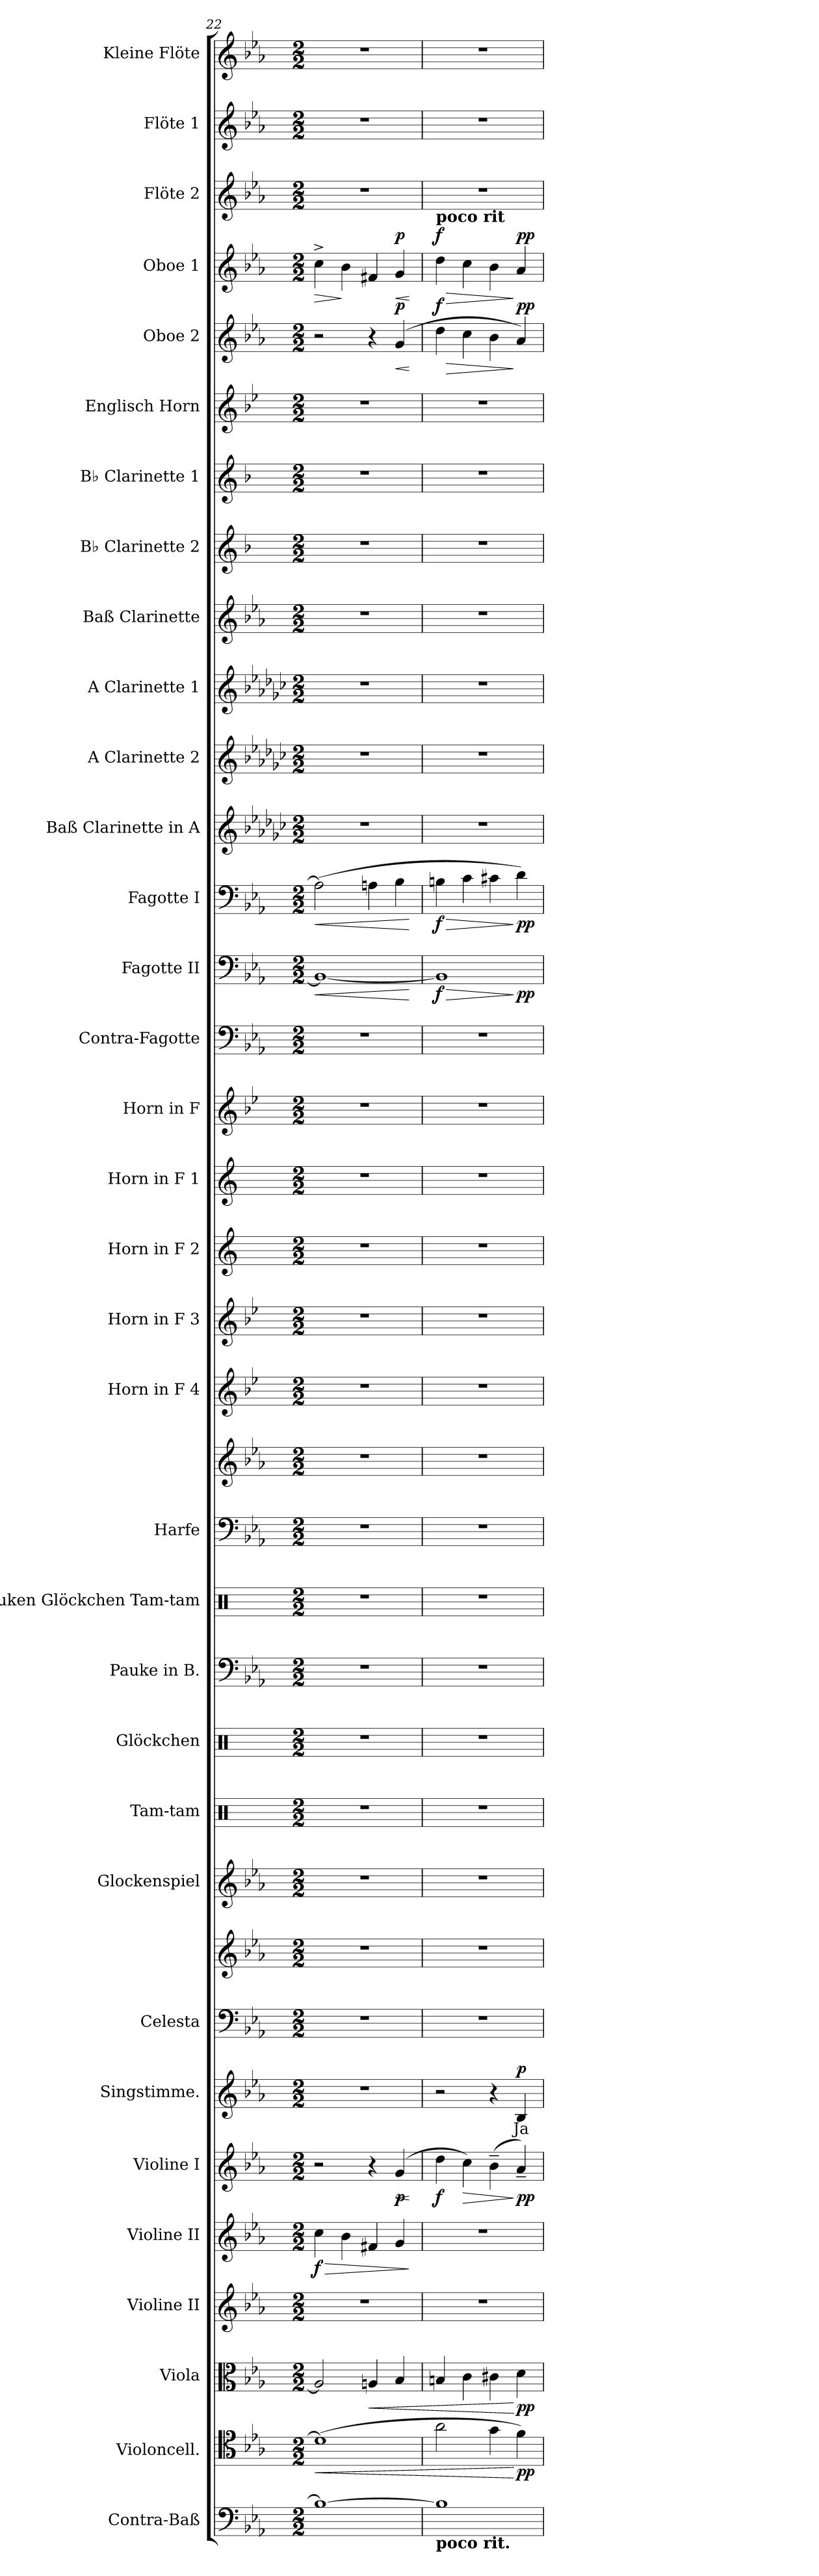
**kern	**kern	**dynam	**kern	**dynam	**kern	**kern	**dynam	**kern	**dynam	**kern	**text	**dynam	**kern	**kern	**kern	**kern	**kern	**kern	**kern	**kern	**kern	**kern	**kern	**kern	**kern	**kern	**kern	**kern	**dynam	**kern	**dynam	**kern	**kern	**kern	**kern	**kern	**kern	**kern	**kern	**dynam	**kern	**dynam	**kern	**kern	**kern
*part34	*part33	*part33	*part32	*part32	*part31	*part30	*part30	*part29	*part29	*part28	*part28	*part28	*part27	*part27	*part26	*part25	*part24	*part23	*part22	*part21	*part21	*part20	*part19	*part18	*part17	*part16	*part15	*part14	*part14	*part13	*part13	*part12	*part11	*part10	*part9	*part8	*part7	*part6	*part5	*part5	*part4	*part4	*part3	*part2	*part1
*staff36	*staff35	*staff35	*staff34	*staff34	*staff33	*staff32	*staff32	*staff31	*staff31	*staff30	*staff30	*staff30	*staff29	*staff28	*staff27	*staff26	*staff25	*staff24	*staff23	*staff22	*staff21	*staff20	*staff19	*staff18	*staff17	*staff16	*staff15	*staff14	*staff14	*staff13	*staff13	*staff12	*staff11	*staff10	*staff9	*staff8	*staff7	*staff6	*staff5	*staff5	*staff4	*staff4	*staff3	*staff2	*staff1
*I"Contra-Baß	*I"Violoncell.	*	*I"Viola	*	*I"Violine II	*I"Violine II	*	*I"Violine I	*	*I"Singstimme.	*	*	*I"Celesta	*	*I"Glockenspiel	*I"Tam-tam	*I"Glöckchen	*I"Pauke in B.	*I"Pauken Glöckchen Tam-tam	*I"Harfe	*	*I"Horn in F 4	*I"Horn in F 3	*I"Horn in F 2	*I"Horn in F 1	*I"Horn in F	*I"Contra-Fagotte	*I"Fagotte II	*	*I"Fagotte I	*	*I"Baß Clarinette in A	*I"A Clarinette 2	*I"A Clarinette 1	*I"Baß Clarinette	*I"B♭ Clarinette 2	*I"B♭ Clarinette 1	*I"Englisch Horn	*I"Oboe 2	*	*I"Oboe 1	*	*I"Flöte 2	*I"Flöte 1	*I"Kleine Flöte
*I'C.-B.	*I'Vc.	*	*I'Vla.	*	*I'Vln. II	*I'Vln. II	*	*I'Vln. I	*	*I'Sgst.	*	*	*I'Cel.	*	*I'Glk.	*I'Tam-tam	*I'Gl.	*I'Pauke	*I'Tam-tam	*I'Hfe.	*	*I'Hn. 4	*I'Hn. 3	*I'Hn. 2	*I'Hn. 1	*	*I'C.-Fg.	*I'Fg. II	*	*I'Fg. I	*	*	*I'A Cl. 2	*I'A Cl. 1	*I'B. Cl.	*I'B♭ Cl. 2	*I'B♭ Cl. 1	*I'E. H.	*I'Ob. 2	*	*I'Ob. 1	*	*I'Fl. 2	*I'Fl. 1	*I'Kl. Fl.
!!LO:PB:g=z
*clefF4	*clefC4	*	*clefC3	*	*clefG2	*clefG2	*	*clefG2	*	*clefG2	*	*	*clefF4	*clefG2	*clefG2	*clefX	*clefX	*clefF4	*clefX	*clefF4	*clefG2	*clefG2	*clefG2	*clefG2	*clefG2	*clefG2	*clefF4	*clefF4	*	*clefF4	*	*clefG2	*clefG2	*clefG2	*clefG2	*clefG2	*clefG2	*clefG2	*clefG2	*	*clefG2	*	*clefG2	*clefG2	*clefG2
*ITrd7c12	*	*	*	*	*	*	*	*	*	*	*	*	*ITrd-7c-12	*ITrd-7c-12	*ITrd-14c-24	*	*	*	*	*	*	*ITrd4c7	*ITrd4c7	*ITrd4c7	*ITrd4c7	*ITrd4c7	*ITrd7c12	*	*	*	*	*ITrd2c3	*ITrd2c3	*ITrd2c3	*ITrd8c14	*ITrd1c2	*ITrd1c2	*ITrd4c7	*	*	*	*	*	*	*ITrd-7c-12
*k[b-e-a-]	*k[b-e-a-]	*	*k[b-e-a-]	*	*k[b-e-a-]	*k[b-e-a-]	*	*k[b-e-a-]	*	*k[b-e-a-]	*	*	*k[b-e-a-]	*k[b-e-a-]	*k[b-e-a-]	*k[]	*k[]	*k[b-e-a-]	*k[]	*k[b-e-a-]	*k[b-e-a-]	*k[b-e-a-]	*k[b-e-a-]	*k[b-]	*k[b-]	*k[b-e-a-]	*k[b-e-a-]	*k[b-e-a-]	*	*k[b-e-a-]	*	*k[b-e-a-]	*k[b-e-a-]	*k[b-e-a-]	*k[b-e-a-]	*k[b-e-a-]	*k[b-e-a-]	*k[b-e-a-]	*k[b-e-a-]	*	*k[b-e-a-]	*	*k[b-e-a-]	*k[b-e-a-]	*k[b-e-a-]
*M2/2	*M2/2	*	*M2/2	*	*M2/2	*M2/2	*	*M2/2	*	*M2/2	*	*	*M2/2	*M2/2	*M2/2	*M2/2	*M2/2	*M2/2	*M2/2	*M2/2	*M2/2	*M2/2	*M2/2	*M2/2	*M2/2	*M2/2	*M2/2	*M2/2	*	*M2/2	*	*M2/2	*M2/2	*M2/2	*M2/2	*M2/2	*M2/2	*M2/2	*M2/2	*	*M2/2	*	*M2/2	*M2/2	*M2/2
=22	=22	=22	=22	=22	=22	=22	=22	=22	=22	=22	=22	=22	=22	=22	=22	=22	=22	=22	=22	=22	=22	=22	=22	=22	=22	=22	=22	=22	=22	=22	=22	=22	=22	=22	=22	=22	=22	=22	=22	=22	=22	=22	=22	=22	=22
!	!	!LO:HP:b	!	!	!	!	!LO:HP:b	!	!	!	!	!	!	!	!	!	!	!	!	!	!	!	!	!	!	!	!	!	!LO:HP:b	!	!LO:HP:b	!	!	!	!	!	!	!	!	!	!	!LO:HP:b	!	!	!
!	!	!	!	!	!	!	!LO:DY:n=1:b	!	!	!	!	!	!	!	!	!	!	!	!	!	!	!	!	!	!	!	!	!	!	!	!	!	!	!	!	!	!	!	!	!	!	!	!	!	!
1BB-_	(1d]	<	2A-/]	.	1r	4cc\	> f	2r	.	1r	.	.	1r	1r	1r	1r	1r	1r	1r	1r	1r	1r	1r	1r	1r	1r	1r	1BB-_	<	(2A-\]	<	1r	1r	1r	1r	1r	1r	1r	2r	.	4cc^\	>	1r	1r	1r
.	.	.	.	.	.	4b-\	.	.	.	.	.	.	.	.	.	.	.	.	.	.	.	.	.	.	.	.	.	.	.	.	.	.	.	.	.	.	.	.	.	.	4b-\	]	.	.	.
!	!	!	!	!LO:HP:b	!	!	!	!	!	!	!	!	!	!	!	!	!	!	!	!	!	!	!	!	!	!	!	!	!	!	!	!	!	!	!	!	!	!	!	!	!	!	!	!	!
.	.	.	4An/	<	.	4f#X/	.	4r	.	.	.	.	.	.	.	.	.	.	.	.	.	.	.	.	.	.	.	.	.	4An\	.	.	.	.	.	.	.	.	4r	.	4f#X/	.	.	.	.
!	!	!	!	!	!	!	!	!	!LO:HP:b	!	!	!	!	!	!	!	!	!	!	!	!	!	!	!	!	!	!	!	!	!	!	!	!	!	!	!	!	!	!	!LO:HP:b	!	!LO:HP:b	!	!	!
!	!	!	!	!	!	!	!	!	!LO:DY:n=1:b	!	!	!	!	!	!	!	!	!	!	!	!	!	!	!	!	!	!	!	!	!	!	!	!	!	!	!	!	!	!	!LO:DY:n=1:a	!	!LO:DY:n=1:a	!	!	!
.	.	.	4B-/	.	.	4g/	.	(4g/	< p	.	.	.	.	.	.	.	.	.	.	.	.	.	.	.	.	.	.	.	.	4B-\	.	.	.	.	.	.	.	.	(>4g/	< p	4g/	< p	.	.	.
.	.	.	.	.	.	.	]	.	[	.	.	.	.	.	.	.	.	.	.	.	.	.	.	.	.	.	.	.	[	.	[	.	.	.	.	.	.	.	.	[	.	[	.	.	.
=23	=23	=23	=23	=23	=23	=23	=23	=23	=23	=23	=23	=23	=23	=23	=23	=23	=23	=23	=23	=23	=23	=23	=23	=23	=23	=23	=23	=23	=23	=23	=23	=23	=23	=23	=23	=23	=23	=23	=23	=23	=23	=23	=23	=23	=23
!	!	!	!	!	!	!	!	!	!	!	!	!	!	!	!	!	!	!	!	!	!	!	!	!	!	!	!	!	!	!	!	!	!	!	!	!	!	!	!	!	!LO:TX:a:B:t=poco rit	!	!	!	!
!LO:TX:b:B:t=poco rit.	!	!	!	!	!	!	!	!	!	!	!	!	!	!	!	!	!	!	!	!	!	!	!	!	!	!	!	!	!	!	!	!	!	!	!	!	!	!	!	!	!	!	!	!	!
!	!	!	!	!	!	!	!	!	!LO:DY:b	!	!	!	!	!	!	!	!	!	!	!	!	!	!	!	!	!	!	!	!LO:HP:b	!	!LO:HP:b	!	!	!	!	!	!	!	!	!LO:HP:b	!	!LO:HP:b	!	!	!
*	*	*	*	*	*	*	*	*	*	*	*	*	*	*	*	*	*	*	*	*	*	*	*	*	*	*	*	*^	*	*	*	*	*	*	*	*	*	*	*	*	*	*	*	*	*
!	!	!	!	!	!	!	!	!	!	!	!	!	!	!	!	!	!	!	!	!	!	!	!	!	!	!	!	!	!	!LO:DY:n=1:b	!	!LO:DY:n=1:b	!	!	!	!	!	!	!	!	!LO:DY:n=1:a	!	!LO:DY:n=1:a	!	!	!
1BB-]	2a-\	.	4Bn/	.	1r	1r	.	4dd\	f	2r	.	.	1r	1r	1r	1r	1r	1r	1r	1r	1r	1r	1r	1r	1r	1r	1r	1BB-]	2ryy	> f	4Bn\	> f	1r	1r	1r	1r	1r	1r	1r	4dd\	> f	4dd\	> f	1r	1r	1r
!	!	!	!	!	!	!	!	!	!LO:HP:b	!	!	!	!	!	!	!	!	!	!	!	!	!	!	!	!	!	!	!	!	!	!	!	!	!	!	!	!	!	!	!	!	!	!	!	!	!
.	.	.	4c\	.	.	.	.	4cc\)	>	.	.	.	.	.	.	.	.	.	.	.	.	.	.	.	.	.	.	.	.	.	4c\	.	.	.	.	.	.	.	.	4cc\	.	4cc\	.	.	.	.
.	4g\	.	4c#X\	.	.	.	.	(4b-~\	.	4r	.	.	.	.	.	.	.	.	.	.	.	.	.	.	.	.	.	.	4ryy	.	4c#X\	.	.	.	.	.	.	.	.	4b-\	.	4b-\	.	.	.	.
!	!	!LO:DY:n=1:b	!	!LO:DY:n=1:b	!	!	!	!	!LO:DY:n=1:b	!	!	!LO:DY:a	!	!	!	!	!	!	!	!	!	!	!	!	!	!	!	!	!	!LO:DY:n=2:b	!	!LO:DY:n=2:b	!	!	!	!	!	!	!	!	!LO:DY:n=2:a	!	!LO:DY:n=2:a	!	!	!
.	4f\)	[ pp	4d\	[ pp	.	.	.	4a-~/)	] pp	4B-/	Ja-	p	.	.	.	.	.	.	.	.	.	.	.	.	.	.	.	.	4ryy	] pp	4d\)	] pp	.	.	.	.	.	.	.	4a-/)	] pp	4a-/	] pp	.	.	.
*	*	*	*	*	*	*	*	*	*	*	*	*	*	*	*	*	*	*	*	*	*	*	*	*	*	*	*	*v	*v	*	*	*	*	*	*	*	*	*	*	*	*	*	*	*	*	*
=	=	=	=	=	=	=	=	=	=	=	=	=	=	=	=	=	=	=	=	=	=	=	=	=	=	=	=	=	=	=	=	=	=	=	=	=	=	=	=	=	=	=	=	=	=
*-	*-	*-	*-	*-	*-	*-	*-	*-	*-	*-	*-	*-	*-	*-	*-	*-	*-	*-	*-	*-	*-	*-	*-	*-	*-	*-	*-	*-	*-	*-	*-	*-	*-	*-	*-	*-	*-	*-	*-	*-	*-	*-	*-	*-	*-
